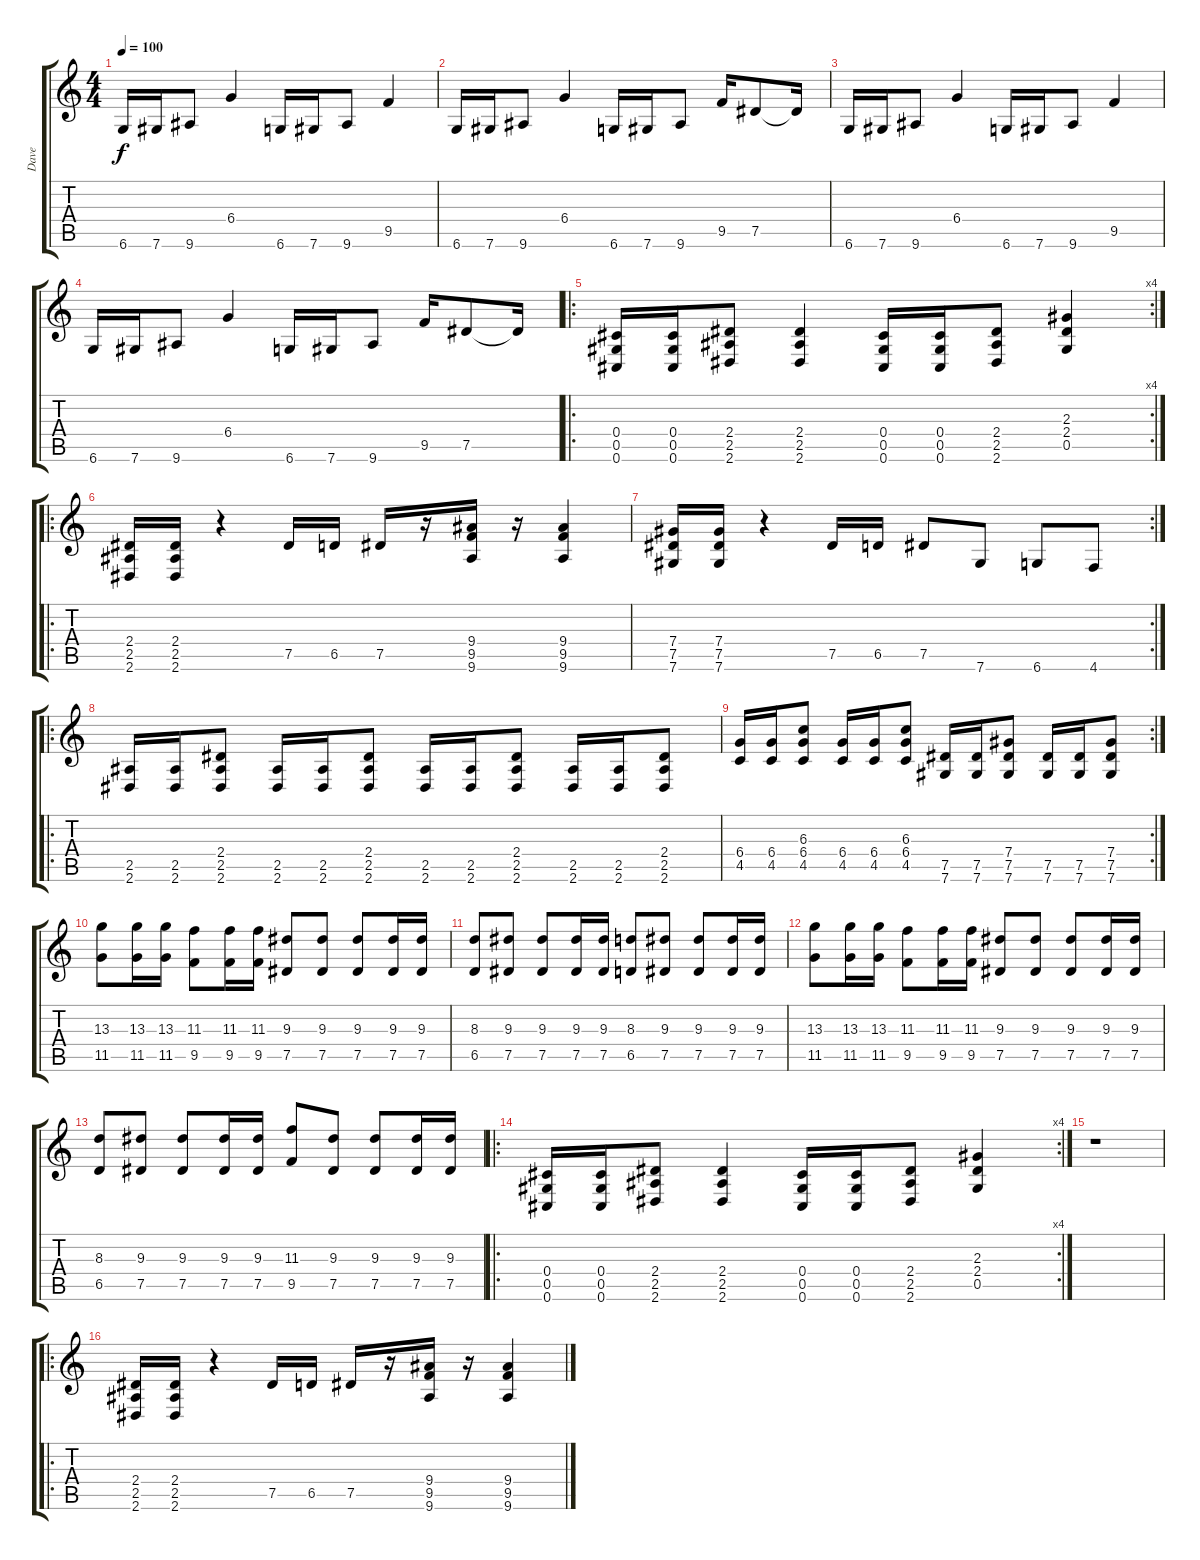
\track ("Dave" "Dave") {instrument distortionguitar}
\staff {score tabs}
\tuning (Eb4 Bb3 Gb3 Db3 Ab2 Db2) {hide}
\ts (4 4)
\tempo 100
\clef g2
\ks c
6.6.16{dy f instrument distortionguitar} 7.6.16 9.6.8 6.4.4 6.6.16 7.6.16 9.6.8 9.5.4 |
6.6.16 7.6.16 9.6.8 6.4.4 6.6.16 7.6.16 9.6.8 9.5.16 7.5.8 7.5{t}.16 |
6.6.16 7.6.16 9.6.8 6.4.4 6.6.16 7.6.16 9.6.8 9.5.4 |
6.6.16 7.6.16 9.6.8 6.4.4 6.6.16 7.6.16 9.6.8 9.5.16 7.5.8 7.5{t}.16 |
\ro
\rc 4
(0.4 0.5 0.6).16 (0.4 0.5 0.6).16 (2.4 2.5 2.6).8 (2.4 2.5 2.6).4 (0.4 0.5 0.6).16 (0.4 0.5 0.6).16 (2.4 2.5 2.6).8 (2.3 2.4 0.5).4 |
\ro
(2.4 2.5 2.6).16 (2.4 2.5 2.6).16 r.4 7.5.16 6.5.16 7.5.16 r.16 (9.4 9.5 9.6).16 r.16 (9.4 9.5 9.6).4 |
\rc 2
(7.4 7.5 7.6).16 (7.4 7.5 7.6).16 r.4 7.5.16 6.5.16 7.5.8 7.6.8 6.6.8 4.6.8 |
\ro
(2.5 2.6).16 (2.5 2.6).16 (2.4 2.5 2.6).8 (2.5 2.6).16 (2.5 2.6).16 (2.4 2.5 2.6).8 (2.5 2.6).16 (2.5 2.6).16 (2.4 2.5 2.6).8 (2.5 2.6).16 (2.5 2.6).16 (2.4 2.5 2.6).8 |
\rc 2
(6.4 4.5).16 (6.4 4.5).16 (6.3 6.4 4.5).8 (6.4 4.5).16 (6.4 4.5).16 (6.3 6.4 4.5).8 (7.5 7.6).16 (7.5 7.6).16 (7.4 7.5 7.6).8 (7.5 7.6).16 (7.5 7.6).16 (7.4 7.5 7.6).8 |
(13.3 11.5).8 (13.3 11.5).16 (13.3 11.5).16 (11.3 9.5).8 (11.3 9.5).16 (11.3 9.5).16 (9.3 7.5).8 (9.3 7.5).8 (9.3 7.5).8 (9.3 7.5).16 (9.3 7.5).16 |
(8.3 6.5).8 (9.3 7.5).8 (9.3 7.5).8 (9.3 7.5).16 (9.3 7.5).16 (8.3 6.5).8 (9.3 7.5).8 (9.3 7.5).8 (9.3 7.5).16 (9.3 7.5).16 |
(13.3 11.5).8 (13.3 11.5).16 (13.3 11.5).16 (11.3 9.5).8 (11.3 9.5).16 (11.3 9.5).16 (9.3 7.5).8 (9.3 7.5).8 (9.3 7.5).8 (9.3 7.5).16 (9.3 7.5).16 |
(8.3 6.5).8 (9.3 7.5).8 (9.3 7.5).8 (9.3 7.5).16 (9.3 7.5).16 (11.3 9.5).8 (9.3 7.5).8 (9.3 7.5).8 (9.3 7.5).16 (9.3 7.5).16 |
\ro
\rc 4
(0.4 0.5 0.6).16 (0.4 0.5 0.6).16 (2.4 2.5 2.6).8 (2.4 2.5 2.6).4 (0.4 0.5 0.6).16 (0.4 0.5 0.6).16 (2.4 2.5 2.6).8 (2.3 2.4 0.5).4 |
r.1 |
\ro
(2.4 2.5 2.6).16 (2.4 2.5 2.6).16 r.4 7.5.16 6.5.16 7.5.16 r.16 (9.4 9.5 9.6).16 r.16 (9.4 9.5 9.6).4
